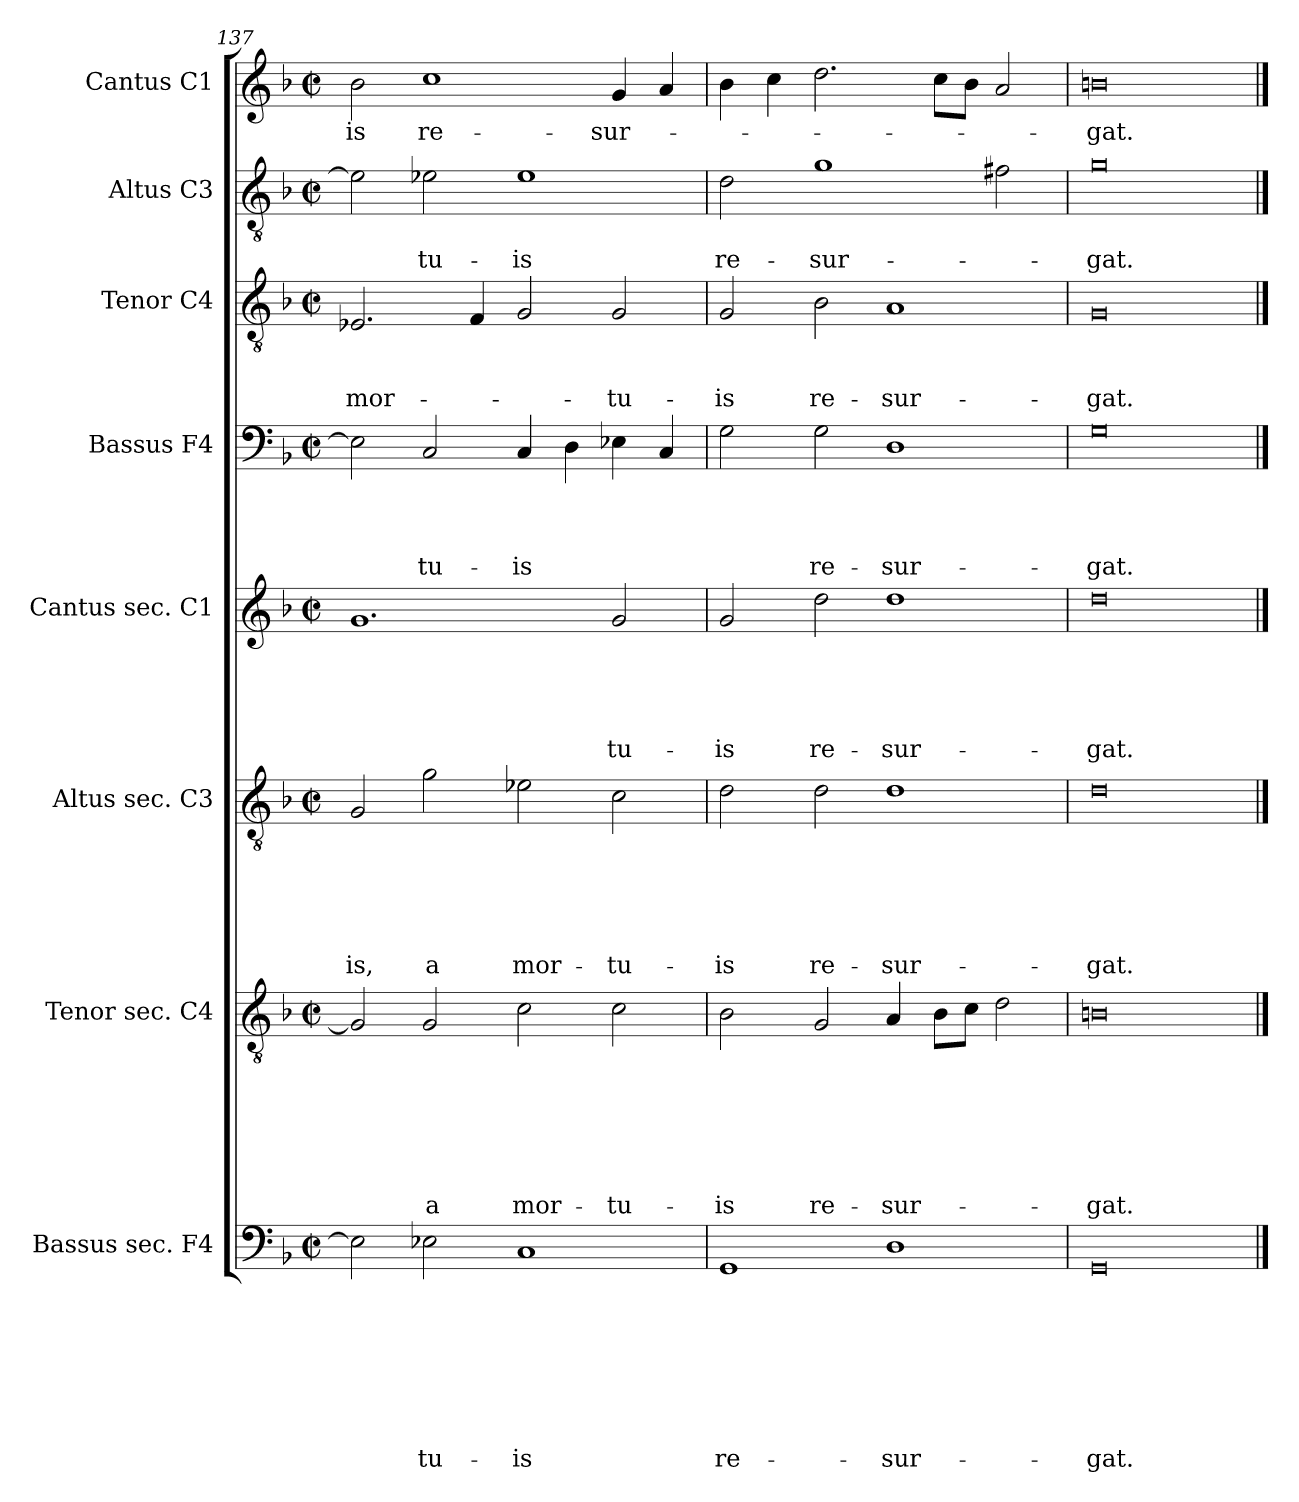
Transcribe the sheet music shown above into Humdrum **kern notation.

**kern	**text	**text	**text	**text	**text	**text	**text	**text	**kern	**text	**text	**text	**text	**text	**text	**text	**kern	**text	**text	**text	**text	**text	**text	**kern	**text	**text	**text	**text	**text	**kern	**text	**text	**text	**text	**kern	**text	**text	**text	**kern	**text	**text	**kern	**text
*part8	*part8	*part8	*part8	*part8	*part8	*part8	*part8	*part8	*part7	*part7	*part7	*part7	*part7	*part7	*part7	*part7	*part6	*part6	*part6	*part6	*part6	*part6	*part6	*part5	*part5	*part5	*part5	*part5	*part5	*part4	*part4	*part4	*part4	*part4	*part3	*part3	*part3	*part3	*part2	*part2	*part2	*part1	*part1
*staff8	*staff8	*staff8	*staff8	*staff8	*staff8	*staff8	*staff8	*staff8	*staff7	*staff7	*staff7	*staff7	*staff7	*staff7	*staff7	*staff7	*staff6	*staff6	*staff6	*staff6	*staff6	*staff6	*staff6	*staff5	*staff5	*staff5	*staff5	*staff5	*staff5	*staff4	*staff4	*staff4	*staff4	*staff4	*staff3	*staff3	*staff3	*staff3	*staff2	*staff2	*staff2	*staff1	*staff1
*I"Bassus sec. F4	*	*	*	*	*	*	*	*	*I"Tenor sec. C4	*	*	*	*	*	*	*	*I"Altus sec. C3	*	*	*	*	*	*	*I"Cantus sec. C1	*	*	*	*	*	*I"Bassus F4	*	*	*	*	*I"Tenor  C4	*	*	*	*I"Altus C3	*	*	*I"Cantus C1	*
*clefF4	*	*	*	*	*	*	*	*	*clefGv2	*	*	*	*	*	*	*	*clefGv2	*	*	*	*	*	*	*clefG2	*	*	*	*	*	*clefF4	*	*	*	*	*clefGv2	*	*	*	*clefGv2	*	*	*clefG2	*
*k[b-]	*	*	*	*	*	*	*	*	*k[b-]	*	*	*	*	*	*	*	*k[b-]	*	*	*	*	*	*	*k[b-]	*	*	*	*	*	*k[b-]	*	*	*	*	*k[b-]	*	*	*	*k[b-]	*	*	*k[b-]	*
*F:	*	*	*	*	*	*	*	*	*F:	*	*	*	*	*	*	*	*F:	*	*	*	*	*	*	*F:	*	*	*	*	*	*F:	*	*	*	*	*F:	*	*	*	*F:	*	*	*F:	*
*M2/2	*	*	*	*	*	*	*	*	*M2/2	*	*	*	*	*	*	*	*M2/2	*	*	*	*	*	*	*M2/2	*	*	*	*	*	*M2/2	*	*	*	*	*M2/2	*	*	*	*M2/2	*	*	*M2/2	*
*met(c|)	*	*	*	*	*	*	*	*	*met(c|)	*	*	*	*	*	*	*	*met(c|)	*	*	*	*	*	*	*met(c|)	*	*	*	*	*	*met(c|)	*	*	*	*	*met(c|)	*	*	*	*met(c|)	*	*	*met(c|)	*
=137	=137	=137	=137	=137	=137	=137	=137	=137	=137	=137	=137	=137	=137	=137	=137	=137	=137	=137	=137	=137	=137	=137	=137	=137	=137	=137	=137	=137	=137	=137	=137	=137	=137	=137	=137	=137	=137	=137	=137	=137	=137	=137	=137
2E-\]	.	.	.	.	.	.	.	.	2G/]	.	.	.	.	.	.	.	2G/	.	.	.	.	.	-is,	1.g	.	.	.	.	.	2E-\]	.	.	.	.	2.E-X/	.	.	mor-	2e-\]	.	.	2b-\	-is
2E-\	.	.	.	.	.	.	.	-tu-	2G/	.	.	.	.	.	.	a	2g\	.	.	.	.	.	a	.	.	.	.	.	.	2C/	.	.	.	-tu-	.	.	.	.	2e-X\	.	-tu-	1cc	re-
.	.	.	.	.	.	.	.	.	.	.	.	.	.	.	.	.	.	.	.	.	.	.	.	.	.	.	.	.	.	.	.	.	.	.	4F/	.	.	.	.	.	.	.	.
1C	.	.	.	.	.	.	.	-is	2c\	.	.	.	.	.	.	mor-	2e-X\	.	.	.	.	.	mor-	.	.	.	.	.	.	4C/	.	.	.	-is	2G/	.	.	.	1e-	.	-is	.	.
.	.	.	.	.	.	.	.	.	.	.	.	.	.	.	.	.	.	.	.	.	.	.	.	.	.	.	.	.	.	4D\	.	.	.	.	.	.	.	.	.	.	.	.	.
.	.	.	.	.	.	.	.	.	2c\	.	.	.	.	.	.	-tu-	2c\	.	.	.	.	.	-tu-	2g/	.	.	.	.	-tu-	4E-X\	.	.	.	.	2G/	.	.	-tu-	.	.	.	4g/	-sur-
.	.	.	.	.	.	.	.	.	.	.	.	.	.	.	.	.	.	.	.	.	.	.	.	.	.	.	.	.	.	4C/	.	.	.	.	.	.	.	.	.	.	.	4a/	.
=138	=138	=138	=138	=138	=138	=138	=138	=138	=138	=138	=138	=138	=138	=138	=138	=138	=138	=138	=138	=138	=138	=138	=138	=138	=138	=138	=138	=138	=138	=138	=138	=138	=138	=138	=138	=138	=138	=138	=138	=138	=138	=138	=138
1GG	.	.	.	.	.	.	.	re-	2B-\	.	.	.	.	.	.	-is	2d\	.	.	.	.	.	-is	2g/	.	.	.	.	-is	2G\	.	.	.	.	2G/	.	.	-is	2d\	.	re-	4b-\	.
.	.	.	.	.	.	.	.	.	.	.	.	.	.	.	.	.	.	.	.	.	.	.	.	.	.	.	.	.	.	.	.	.	.	.	.	.	.	.	.	.	.	4cc\	.
.	.	.	.	.	.	.	.	.	2G/	.	.	.	.	.	.	re-	2d\	.	.	.	.	.	re-	2dd\	.	.	.	.	re-	2G\	.	.	.	re-	2B-\	.	.	re-	1g	.	-sur-	2.dd\	.
1D	.	.	.	.	.	.	.	-sur-	4A/	.	.	.	.	.	.	-sur-	1d	.	.	.	.	.	-sur-	1dd	.	.	.	.	-sur-	1D	.	.	.	-sur-	1A	.	.	-sur-	.	.	.	.	.
.	.	.	.	.	.	.	.	.	8B-\L	.	.	.	.	.	.	.	.	.	.	.	.	.	.	.	.	.	.	.	.	.	.	.	.	.	.	.	.	.	.	.	.	8cc\L	.
.	.	.	.	.	.	.	.	.	8c\J	.	.	.	.	.	.	.	.	.	.	.	.	.	.	.	.	.	.	.	.	.	.	.	.	.	.	.	.	.	.	.	.	8b-\J	.
.	.	.	.	.	.	.	.	.	2d\	.	.	.	.	.	.	.	.	.	.	.	.	.	.	.	.	.	.	.	.	.	.	.	.	.	.	.	.	.	2f#X\	.	.	2a/	.
=139	=139	=139	=139	=139	=139	=139	=139	=139	=139	=139	=139	=139	=139	=139	=139	=139	=139	=139	=139	=139	=139	=139	=139	=139	=139	=139	=139	=139	=139	=139	=139	=139	=139	=139	=139	=139	=139	=139	=139	=139	=139	=139	=139
0GG	.	.	.	.	.	.	.	-gat.	0Bn	.	.	.	.	.	.	-gat.	0d	.	.	.	.	.	-gat.	0dd	.	.	.	.	-gat.	0G	.	.	.	-gat.	0G	.	.	-gat.	0g	.	-gat.	0bn	-gat.
==	==	==	==	==	==	==	==	==	==	==	==	==	==	==	==	==	==	==	==	==	==	==	==	==	==	==	==	==	==	==	==	==	==	==	==	==	==	==	==	==	==	==	==
*-	*-	*-	*-	*-	*-	*-	*-	*-	*-	*-	*-	*-	*-	*-	*-	*-	*-	*-	*-	*-	*-	*-	*-	*-	*-	*-	*-	*-	*-	*-	*-	*-	*-	*-	*-	*-	*-	*-	*-	*-	*-	*-	*-
